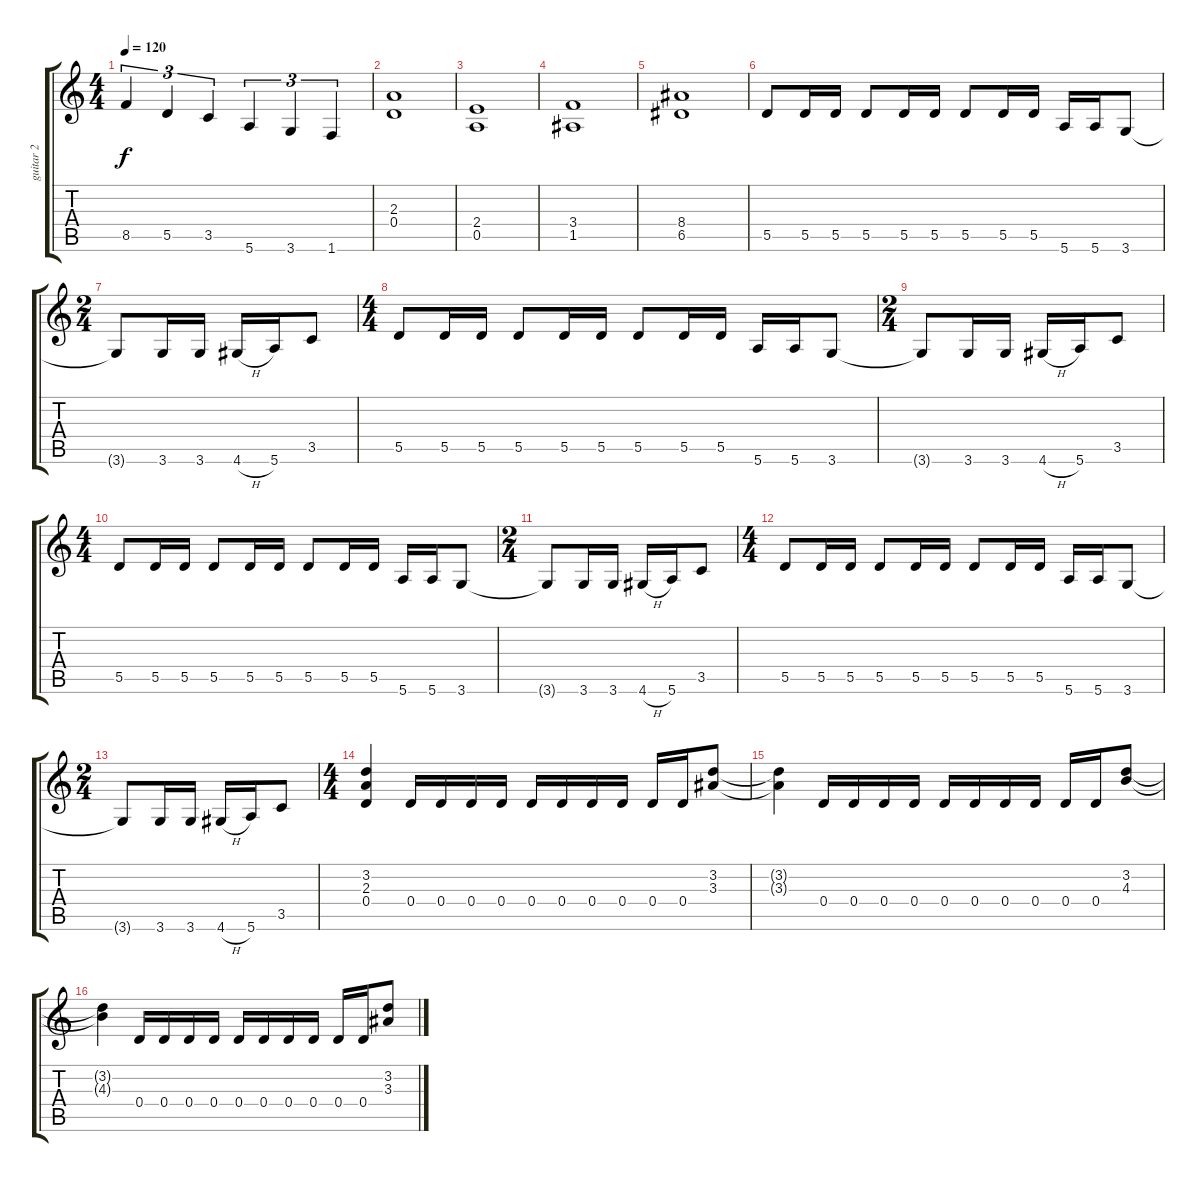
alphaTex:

\track ("guitar 2" "guitar 2") {instrument distortionguitar}
\staff {score tabs}
\tuning (E4 B3 G3 D3 A2 E2) {hide}
\ts (4 4)
\tempo 120
\clef g2
\ks c
8.5.4{tu (3 2) dy f} 5.5.4{tu (3 2)} 3.5.4{tu (3 2)} 5.6.4{tu (3 2)} 3.6.4{tu (3 2)} 1.6.4{tu (3 2)} |
(2.3 0.4).1 |
(2.4 0.5).1 |
(3.4 1.5).1 |
(8.4 6.5).1 |
5.5.8 5.5.16 5.5.16 5.5.8 5.5.16 5.5.16 5.5.8 5.5.16 5.5.16 5.6.16 5.6.16 3.6.8 |
\ts (2 4)
3.6{t}.8 3.6.16 3.6.16 4.6{h}.16 5.6.16 3.5.8 |
\ts (4 4)
5.5.8 5.5.16 5.5.16 5.5.8 5.5.16 5.5.16 5.5.8 5.5.16 5.5.16 5.6.16 5.6.16 3.6.8 |
\ts (2 4)
3.6{t}.8 3.6.16 3.6.16 4.6{h}.16 5.6.16 3.5.8 |
\ts (4 4)
5.5.8 5.5.16 5.5.16 5.5.8 5.5.16 5.5.16 5.5.8 5.5.16 5.5.16 5.6.16 5.6.16 3.6.8 |
\ts (2 4)
3.6{t}.8 3.6.16 3.6.16 4.6{h}.16 5.6.16 3.5.8 |
\ts (4 4)
5.5.8 5.5.16 5.5.16 5.5.8 5.5.16 5.5.16 5.5.8 5.5.16 5.5.16 5.6.16 5.6.16 3.6.8 |
\ts (2 4)
3.6{t}.8 3.6.16 3.6.16 4.6{h}.16 5.6.16 3.5.8 |
\ts (4 4)
(3.2 2.3 0.4).4 0.4.16 0.4.16 0.4.16 0.4.16 0.4.16 0.4.16 0.4.16 0.4.16 0.4.16 0.4.16 (3.2 3.3).8 |
(3.2{t} 3.3{t}).4 0.4.16 0.4.16 0.4.16 0.4.16 0.4.16 0.4.16 0.4.16 0.4.16 0.4.16 0.4.16 (3.2 4.3).8 |
(3.2{t} 4.3{t}).4 0.4.16 0.4.16 0.4.16 0.4.16 0.4.16 0.4.16 0.4.16 0.4.16 0.4.16 0.4.16 (3.2 3.3).8
